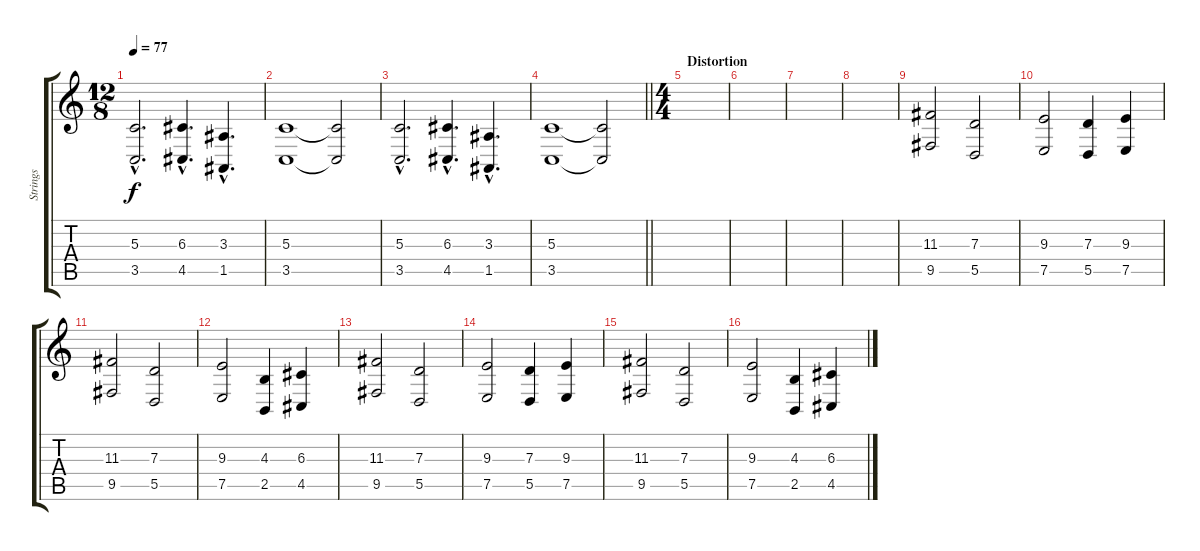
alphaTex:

\track ("Strings" "Strings") {instrument stringensemble1}
\staff {score tabs}
\tuning (E4 B3 G3 D3 A2 E2) {hide}
\ts (12 8)
\tempo 77
\clef g2
\ks c
(5.3{hac} 3.5{hac}).2{d dy f} (6.3{hac} 4.5{hac}).4{d} (3.3{hac} 1.5{hac}).4{d} |
(5.3 3.5).1 (5.3{t} 3.5{t}).2 |
(5.3{hac} 3.5{hac}).2{d} (6.3{hac} 4.5{hac}).4{d} (3.3{hac} 1.5{hac}).4{d} |
\barLineRight lightlight
(5.3 3.5).1 (5.3{t} 3.5{t}).2 |
\ts (4 4)
\section ("" "Distortion")
|
|
|
|
(11.3 9.5).2 (7.3 5.5).2 |
(9.3 7.5).2 (7.3 5.5).4 (9.3 7.5).4 |
(11.3 9.5).2 (7.3 5.5).2 |
(9.3 7.5).2 (4.3 2.5).4 (6.3 4.5).4 |
(11.3 9.5).2 (7.3 5.5).2 |
(9.3 7.5).2 (7.3 5.5).4 (9.3 7.5).4 |
(11.3 9.5).2 (7.3 5.5).2 |
(9.3 7.5).2 (4.3 2.5).4 (6.3 4.5).4
